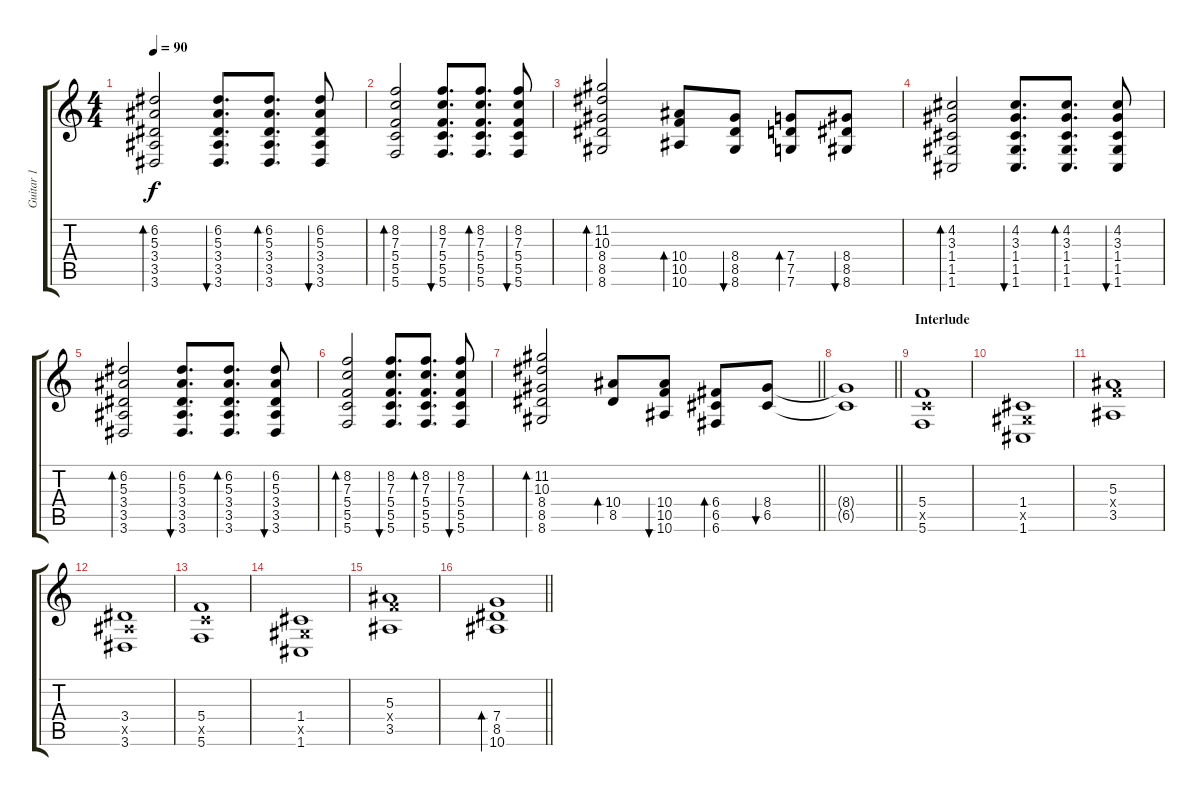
\track ("Guitar 1" "Guitar 1") {instrument acousticguitarsteel}
\staff {score tabs}
\tuning (D4 A3 F3 C3 G2 C2) {hide}
\ts (4 4)
\tempo 90
\clef g2
\ks c
(6.2 5.3 3.4 3.5 3.6).2{bd 60 dy f} (6.2 5.3 3.4 3.5 3.6).8{d bu 60} (6.2 5.3 3.4 3.5 3.6).8{d bd 60} (6.2 5.3 3.4 3.5 3.6).8{bu 60} |
(8.2 7.3 5.4 5.5 5.6).2{bd 60} (8.2 7.3 5.4 5.5 5.6).8{d bu 60} (8.2 7.3 5.4 5.5 5.6).8{d bd 60} (8.2 7.3 5.4 5.5 5.6).8{bu 60} |
(11.2 10.3 8.4 8.5 8.6).2{bd 60} (10.4 10.5 10.6).8{bd 120} (8.4 8.5 8.6).8{bu 120} (7.4 7.5 7.6).8{bd 120} (8.4 8.5 8.6).8{bu 120} |
(4.2 3.3 1.4 1.5 1.6).2{bd 60} (4.2 3.3 1.4 1.5 1.6).8{d bu 60} (4.2 3.3 1.4 1.5 1.6).8{d bd 60} (4.2 3.3 1.4 1.5 1.6).8{bu 60} |
(6.2 5.3 3.4 3.5 3.6).2{bd 60} (6.2 5.3 3.4 3.5 3.6).8{d bu 60} (6.2 5.3 3.4 3.5 3.6).8{d bd 60} (6.2 5.3 3.4 3.5 3.6).8{bu 60} |
(8.2 7.3 5.4 5.5 5.6).2{bd 60} (8.2 7.3 5.4 5.5 5.6).8{d bu 60} (8.2 7.3 5.4 5.5 5.6).8{d bd 60} (8.2 7.3 5.4 5.5 5.6).8{bu 60} |
\barLineRight lightlight
(11.2 10.3 8.4 8.5 8.6).2{bd 60} (10.4 8.5).8{bd 30} (10.4 10.5 10.6).8{bu 30} (6.4 6.5 6.6).8{bd 30} (8.4 6.5).8{bu 30} |
\barLineRight lightlight
(8.4{t} 6.5{t}).1 |
\section ("" "Interlude")
(5.4 5.5{x} 5.6).1 |
(1.4 1.5{x} 1.6).1 |
(5.3 5.4{x} 3.5).1 |
(3.4 3.5{x} 3.6).1 |
(5.4 5.5{x} 5.6).1 |
(1.4 1.5{x} 1.6).1 |
(5.3 5.4{x} 3.5).1 |
\barLineRight lightlight
(7.4 8.5 10.6).1{bd 240}
